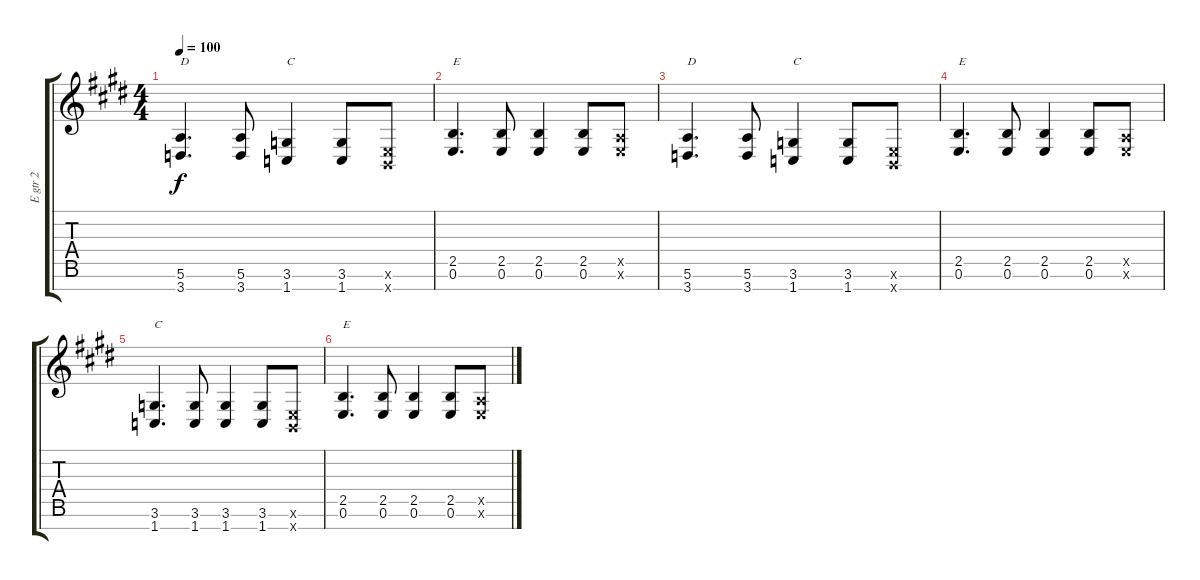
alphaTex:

\track ("E gtr 2" "E gtr 2") {instrument distortionguitar}
\staff {score tabs}
\tuning (E4 B3 G3 D3 A2 E2 B1) {hide}
\ts (4 4)
\tempo 100
\clef g2
\ks e
(5.6 3.7).4{d txt "D" dy f} (5.6 3.7).8 (3.6 1.7).4{txt "C"} (3.6 1.7).8 (0.6{x} 0.7{x}).8 |
(2.5 0.6).4{d txt "E"} (2.5 0.6).8 (2.5 0.6).4 (2.5 0.6).8 (0.5{x} 0.6{x}).8 |
(5.6 3.7).4{d txt "D"} (5.6 3.7).8 (3.6 1.7).4{txt "C"} (3.6 1.7).8 (0.6{x} 0.7{x}).8 |
(2.5 0.6).4{d txt "E"} (2.5 0.6).8 (2.5 0.6).4 (2.5 0.6).8 (0.5{x} 0.6{x}).8 |
(3.6 1.7).4{d txt "C"} (3.6 1.7).8 (3.6 1.7).4 (3.6 1.7).8 (0.6{x} 0.7{x}).8 |
(2.5 0.6).4{d txt "E"} (2.5 0.6).8 (2.5 0.6).4 (2.5 0.6).8 (0.5{x} 0.6{x}).8
